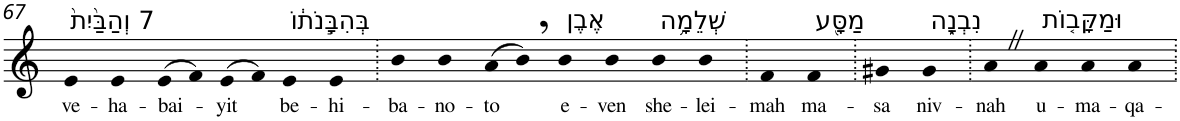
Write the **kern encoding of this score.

**kern	**text
*part1	*part1
*staff1	*staff1
*I"Piano	*
*I'Pno	*
!!LO:PB:g=z
*clefG2	*
*k[]	*
=67	=67
!LO:TX:a:t=7 וְהַבַּ֙יִת֙	!
!	!LO:LY:b
4e	ve-
!	!LO:LY:b
4e	-ha-
!	!LO:LY:b
(>8e	-bai-
8f)	.
!	!LO:LY:b
(>8e	-yit
8f)	.
!LO:TX:a:t=בְּהִבָּ֣נֹת֔וֹ	!
!	!LO:LY:b
4e	be-
!	!LO:LY:b
4e	-hi-
=68.	=68.
!	!LO:LY:b
4b	-ba-
!	!LO:LY:b
4b	-no-
!	!LO:LY:b
(>8a	-to
8b,)	.
!LO:TX:a:t=אֶבֶן	!
!	!LO:LY:b
4b	e-
!	!LO:LY:b
4b	-ven
!LO:TX:a:t=שְׁלֵמָ֥ה	!
!	!LO:LY:b
4b	she-
!	!LO:LY:b
4b	-lei-
=69.	=69.
!	!LO:LY:b
4f	-mah
!LO:TX:a:t=מַסָּ֖ע	!
!	!LO:LY:b
4f	ma-
=70.	=70.
!	!LO:LY:b
4g#X	-sa
!LO:TX:a:t=נִבְנָ֑ה	!
!	!LO:LY:b
4g#	niv-
=71.	=71.
!	!LO:LY:b
4aZ	-nah
!LO:TX:a:t=וּמַקָּב֤וֹת	!
!	!LO:LY:b
4a	u-
!	!LO:LY:b
4a	-ma-
!	!LO:LY:b
4a	-qa-
=.	=.
*-	*-
